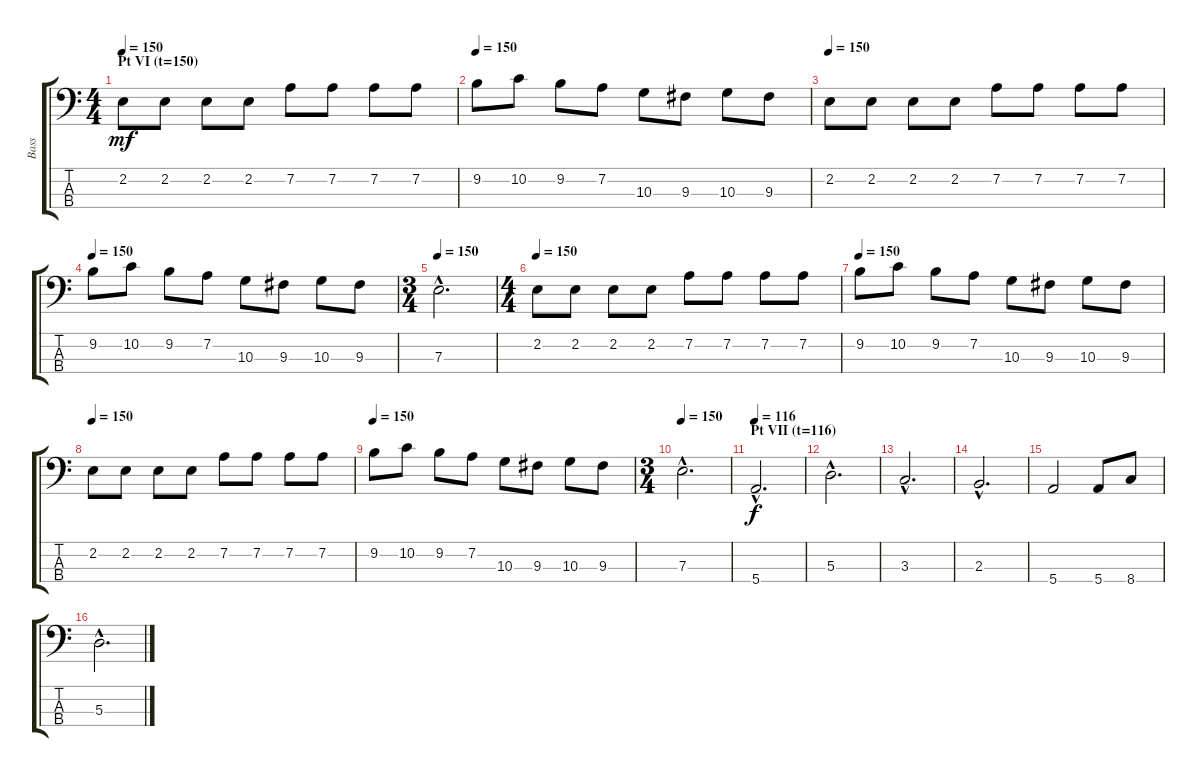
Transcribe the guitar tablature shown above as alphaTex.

\track ("Bass" "Bass") {instrument acousticbass}
\staff {score tabs}
\tuning (G2 D2 A1 E1) {hide}
\ts (4 4)
\section ("" "Pt VI (t=150)")
\tempo 150
\clef f4
\ks c
2.2.8{dy mf} 2.2.8 2.2.8 2.2.8 7.2.8 7.2.8 7.2.8 7.2.8 |
\tempo 150
9.2.8 10.2.8 9.2.8 7.2.8 10.3.8 9.3.8 10.3.8 9.3.8 |
\tempo 150
2.2.8 2.2.8 2.2.8 2.2.8 7.2.8 7.2.8 7.2.8 7.2.8 |
\tempo 150
9.2.8 10.2.8 9.2.8 7.2.8 10.3.8 9.3.8 10.3.8 9.3.8 |
\ts (3 4)
\tempo 150
7.3{hac}.2{d} |
\ts (4 4)
\tempo 150
2.2.8 2.2.8 2.2.8 2.2.8 7.2.8 7.2.8 7.2.8 7.2.8 |
\tempo 150
9.2.8 10.2.8 9.2.8 7.2.8 10.3.8 9.3.8 10.3.8 9.3.8 |
\tempo 150
2.2.8 2.2.8 2.2.8 2.2.8 7.2.8 7.2.8 7.2.8 7.2.8 |
\tempo 150
9.2.8 10.2.8 9.2.8 7.2.8 10.3.8 9.3.8 10.3.8 9.3.8 |
\ts (3 4)
\tempo 150
7.3{hac}.2{d} |
\section ("" "Pt VII (t=116)")
\tempo 116
5.4{hac}.2{d dy f} |
5.3{hac}.2{d} |
3.3{hac}.2{d} |
2.3{hac}.2{d} |
5.4.2 5.4.8 8.4.8 |
5.3{hac}.2{d}
